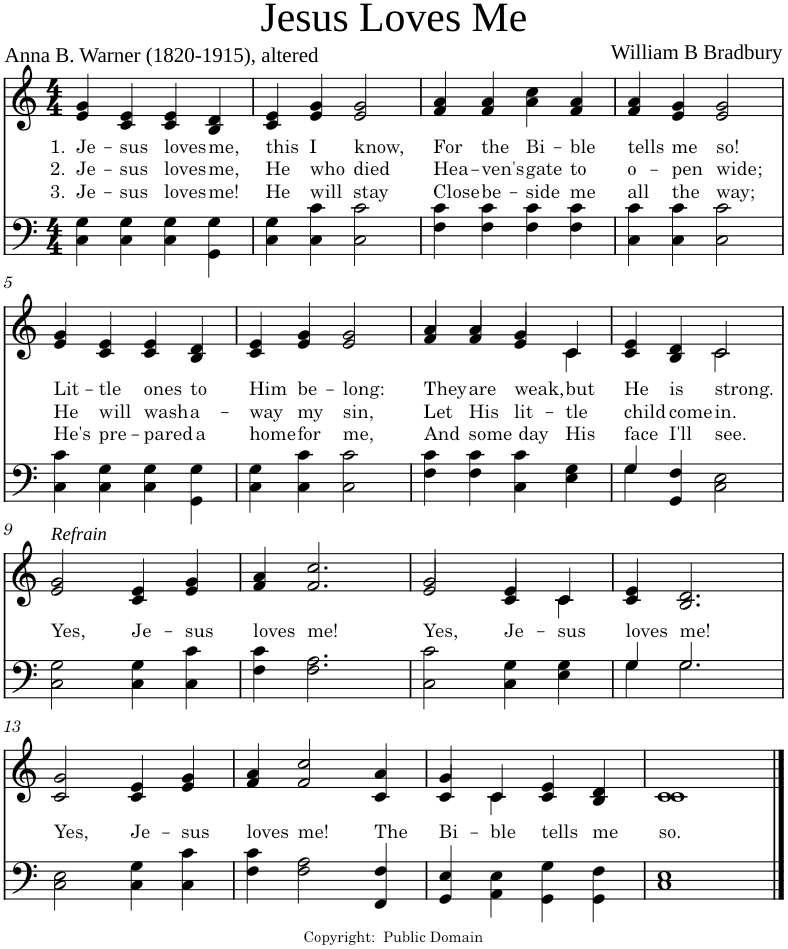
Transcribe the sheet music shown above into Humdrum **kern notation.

**kern	**kern	**text	**text	**text
*part2	*part1	*part1	*part1	*part1
*staff2	*staff1	*staff1	*staff1	*staff1
*I"Piano	*I"Piano	*	*	*
*I'Pno	*I'Pno	*	*	*
*clefF4	*clefG2	*	*	*
*k[]	*k[]	*	*	*
*M4/4	*M4/4	*	*	*
=1	=1	=1	=1	=1
!	!	!LO:LY:b	!LO:LY:b	!LO:LY:b
4C\ 4G\	4e/ 4g/	1. Je-	2. Je-	3. Je-
!	!	!LO:LY:b	!LO:LY:b	!LO:LY:b
4C\ 4G\	4c/ 4e/	-sus	-sus	-sus
!	!	!LO:LY:b	!LO:LY:b	!LO:LY:b
4C\ 4G\	4c/ 4e/	loves	loves	loves
!	!	!LO:LY:b	!LO:LY:b	!LO:LY:b
4GG\ 4G\	4B/ 4d/	me,	me,	me!
=2	=2	=2	=2	=2
!	!	!LO:LY:b	!LO:LY:b	!LO:LY:b
4C\ 4G\	4c/ 4e/	this	He	He
!	!	!LO:LY:b	!LO:LY:b	!LO:LY:b
4C\ 4c\	4e/ 4g/	I	who	will
!	!	!LO:LY:b	!LO:LY:b	!LO:LY:b
2C\ 2c\	2e/ 2g/	know,	died	stay
=3	=3	=3	=3	=3
!	!	!LO:LY:b	!LO:LY:b	!LO:LY:b
4F\ 4c\	4f/ 4a/	For	Hea-	Close
!	!	!LO:LY:b	!LO:LY:b	!LO:LY:b
4F\ 4c\	4f/ 4a/	the	-ven's	be-
!	!	!LO:LY:b	!LO:LY:b	!LO:LY:b
4F\ 4c\	4a\ 4cc\	Bi-	gate	-side
!	!	!LO:LY:b	!LO:LY:b	!LO:LY:b
4F\ 4c\	4f/ 4a/	-ble	to	me
=4	=4	=4	=4	=4
!	!	!LO:LY:b	!LO:LY:b	!LO:LY:b
4C\ 4c\	4f/ 4a/	tells	o-	all
!	!	!LO:LY:b	!LO:LY:b	!LO:LY:b
4C\ 4c\	4e/ 4g/	me	-pen	the
!	!	!LO:LY:b	!LO:LY:b	!LO:LY:b
2C\ 2c\	2e/ 2g/	so!	wide;	way;
!!LO:LB:g=z
=5	=5	=5	=5	=5
!	!	!LO:LY:b	!LO:LY:b	!LO:LY:b
4C\ 4c\	4e/ 4g/	Lit-	He	He's
!	!	!LO:LY:b	!LO:LY:b	!LO:LY:b
4C\ 4G\	4c/ 4e/	-tle	will	pre-
!	!	!LO:LY:b	!LO:LY:b	!LO:LY:b
4C\ 4G\	4c/ 4e/	ones	wash	-pared
!	!	!LO:LY:b	!LO:LY:b	!LO:LY:b
4GG\ 4G\	4B/ 4d/	to	a-	a
=6	=6	=6	=6	=6
!	!	!LO:LY:b	!LO:LY:b	!LO:LY:b
4C\ 4G\	4c/ 4e/	Him	-way	home
!	!	!LO:LY:b	!LO:LY:b	!LO:LY:b
4C\ 4c\	4e/ 4g/	be-	my	for
!	!	!LO:LY:b	!LO:LY:b	!LO:LY:b
2C\ 2c\	2e/ 2g/	-long:	sin,	me,
=7	=7	=7	=7	=7
!	!	!LO:LY:b	!LO:LY:b	!LO:LY:b
*	*^	*	*	*
4F\ 4c\	4a/	4f/	They	Let	And
!	!	!	!LO:LY:b	!LO:LY:b	!LO:LY:b
4F\ 4c\	4a/	4f/	are	His	some
!	!	!	!LO:LY:b	!LO:LY:b	!LO:LY:b
4C\ 4c\	4g/	4e/	weak,	lit-	day
!	!	!	!LO:LY:b	!LO:LY:b	!LO:LY:b
4E\ 4G\	4c/	4c\	but	-tle	His
=8	=8	=8	=8	=8	=8
*^	*	*	*	*	*
!	!	!	!	!LO:LY:b	!LO:LY:b	!LO:LY:b
4G/	4G\	4c/ 4e/	2ryy	He	child	face
!	!	!	!	!LO:LY:b	!LO:LY:b	!LO:LY:b
4GG/ 4F/	2.ryy	4B/ 4d/	.	is	come	I'll
!	!	!	!	!LO:LY:b	!LO:LY:b	!LO:LY:b
2C\ 2E\	.	2c/	2c\	strong.	in.	see.
*v	*v	*	*	*	*	*
!!LO:LB:g=z
=9	=9	=9	=9	=9	=9
!	!LO:TX:a:i:t=Refrain	!	!	!	!
!	!	!	!LO:LY:b	!	!
*	*v	*v	*	*	*
2C\ 2G\	2e/ 2g/	Yes,	.	.
!	!	!LO:LY:b	!	!
4C\ 4G\	4c/ 4e/	Je-	.	.
!	!	!LO:LY:b	!	!
4C\ 4c\	4e/ 4g/	-sus	.	.
=10	=10	=10	=10	=10
!	!	!LO:LY:b	!	!
4F\ 4c\	4f/ 4a/	loves	.	.
!	!	!LO:LY:b	!	!
2.F\ 2.A\	2.f/ 2.cc/	me!	.	.
=11	=11	=11	=11	=11
!	!	!LO:LY:b	!	!
*	*^	*	*	*
2C\ 2c\	2g/	2e/	Yes,	.	.
!	!	!	!LO:LY:b	!	!
4C\ 4G\	4e/	4c/	Je-	.	.
!	!	!	!LO:LY:b	!	!
4E\ 4G\	4c/	4c\	-sus	.	.
=12	=12	=12	=12	=12	=12
*^	*	*	*	*	*
!	!	!	!	!LO:LY:b	!	!
*	*	*v	*v	*	*	*
4G/	4G\	4c/ 4e/	loves	.	.
!	!	!	!LO:LY:b	!	!
2.G/	2.G\	2.B/ 2.d/	me!	.	.
!!LO:LB:g=z
=13	=13	=13	=13	=13	=13
!	!	!	!LO:LY:b	!	!
*v	*v	*	*	*	*
2C\ 2E\	2c/ 2g/	Yes,	.	.
!	!	!LO:LY:b	!	!
4C\ 4G\	4c/ 4e/	Je-	.	.
!	!	!LO:LY:b	!	!
4C\ 4c\	4e/ 4g/	-sus	.	.
=14	=14	=14	=14	=14
!	!	!LO:LY:b	!	!
4F\ 4c\	4f/ 4a/	loves	.	.
!	!	!LO:LY:b	!	!
2F\ 2A\	2f/ 2cc/	me!	.	.
!	!	!LO:LY:b	!	!
4FF/ 4F/	4c/ 4a/	The	.	.
=15	=15	=15	=15	=15
!	!	!LO:LY:b	!	!
*	*^	*	*	*
4GG/ 4E/	4g/	4c/	Bi-	.	.
!	!	!	!LO:LY:b	!	!
4AA\ 4E\	4c/	4c\	-ble	.	.
!	!	!	!LO:LY:b	!	!
4GG\ 4G\	4c/ 4e/	2ryy	tells	.	.
!	!	!	!LO:LY:b	!	!
4GG\ 4F\	4B/ 4d/	.	me	.	.
*	*v	*v	*	*	*
=16	=16	=16	=16	=16
!	!	!LO:LY:b	!	!
1C 1E	1c 1c	so.	.	.
==	==	==	==	==
*-	*-	*-	*-	*-
